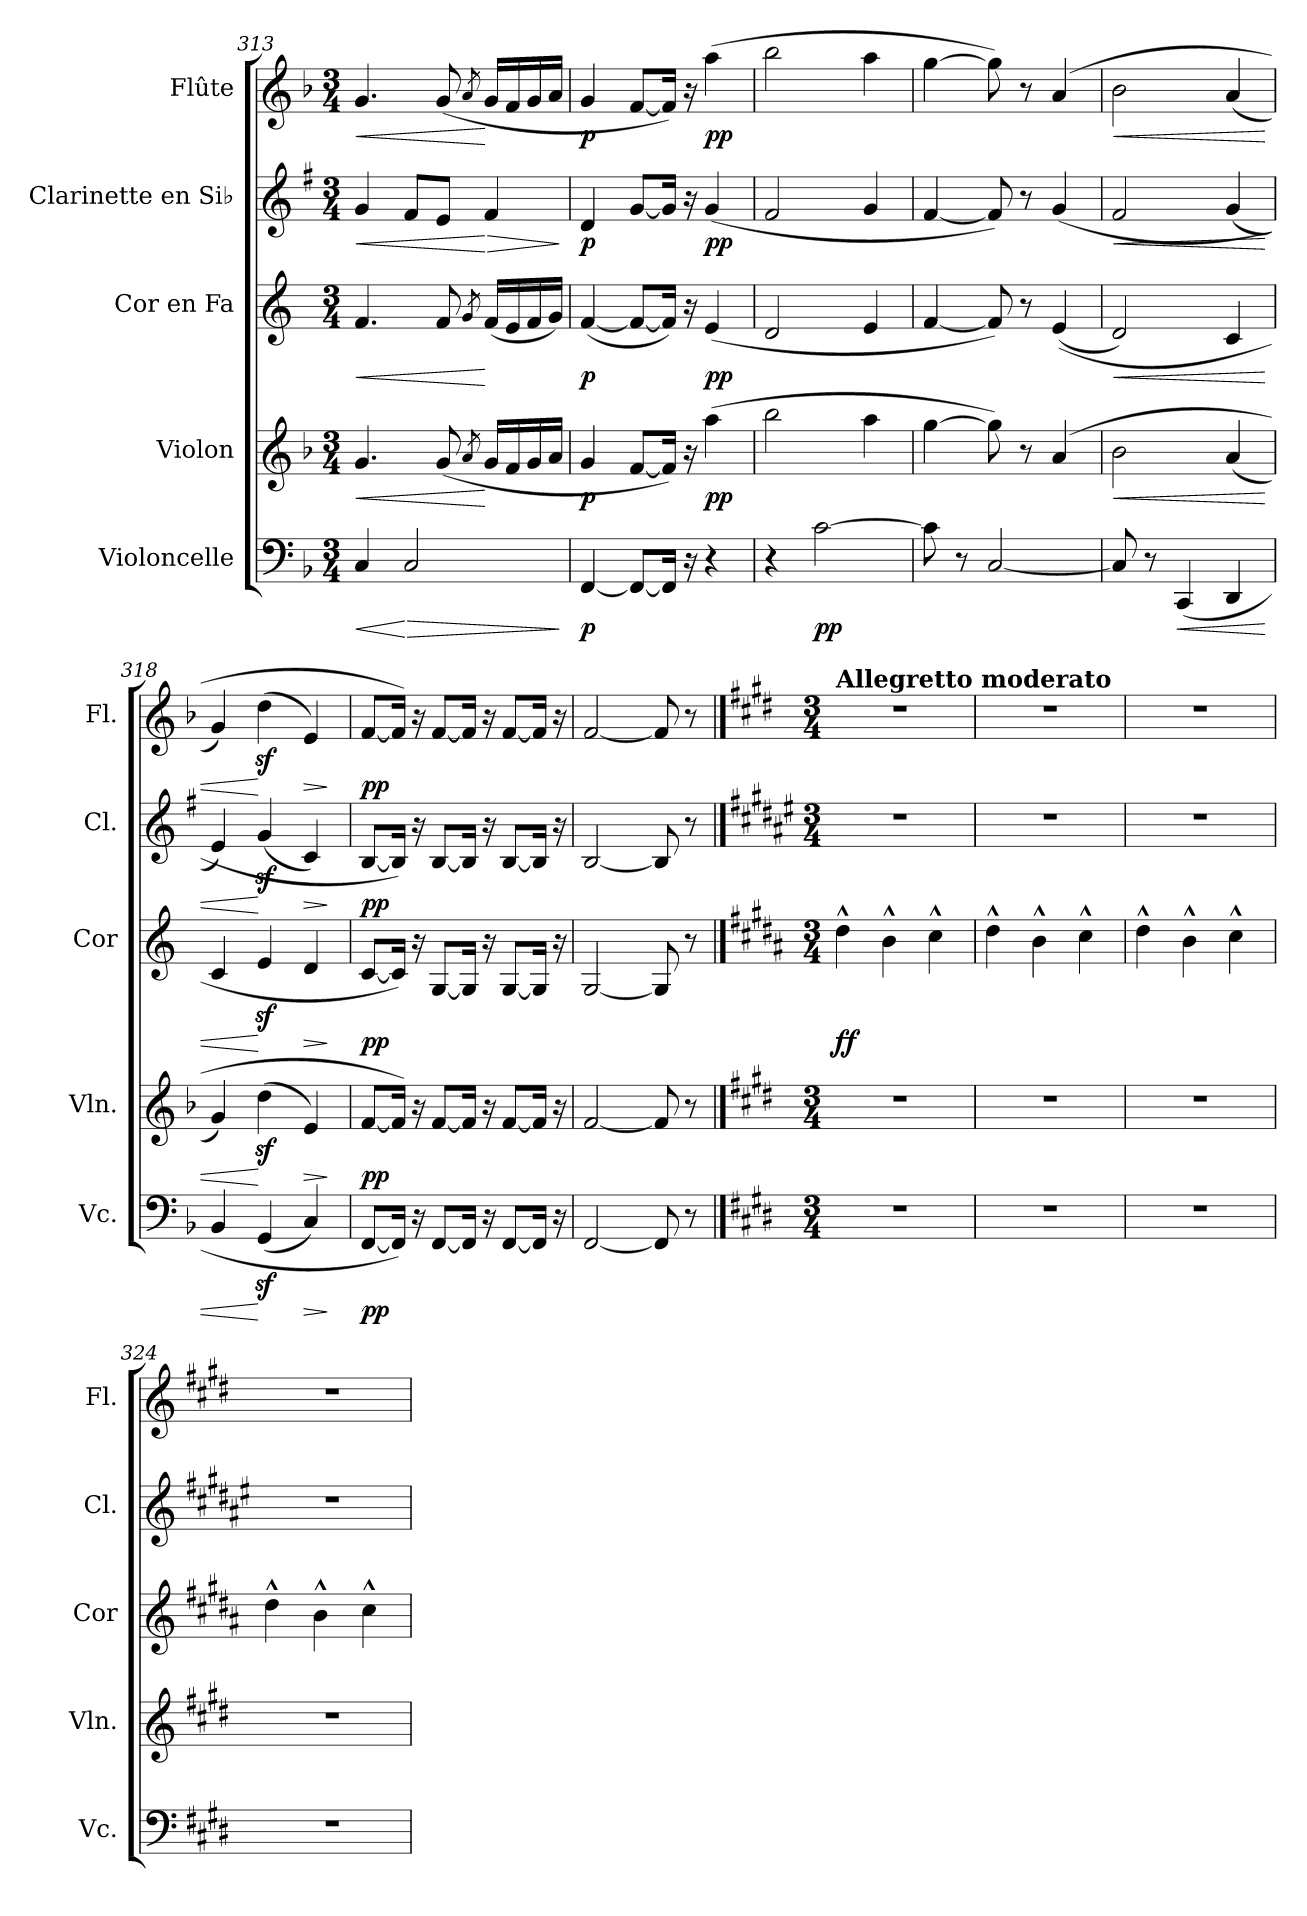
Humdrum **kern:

**kern	**dynam	**kern	**dynam	**kern	**dynam	**kern	**dynam	**kern	**dynam
*part5	*part5	*part4	*part4	*part3	*part3	*part2	*part2	*part1	*part1
*staff5	*staff5	*staff4	*staff4	*staff3	*staff3	*staff2	*staff2	*staff1	*staff1
*I"Violoncelle	*	*I"Violon	*	*I"Cor en Fa	*	*I"Clarinette en Si♭	*	*I"Flûte	*
*I'Vc.	*	*I'Vln.	*	*I'Cor	*	*I'Cl.	*	*I'Fl.	*
*clefF4	*	*clefG2	*	*clefG2	*	*clefG2	*	*clefG2	*
*	*	*	*	*ITrd4c7	*	*ITrd1c2	*	*	*
*k[b-]	*	*k[b-]	*	*k[b-]	*	*k[b-]	*	*k[b-]	*
*M3/4	*	*M3/4	*	*M3/4	*	*M3/4	*	*M3/4	*
=313	=313	=313	=313	=313	=313	=313	=313	=313	=313
!	!LO:HP:b	!	!LO:HP:b	!	!LO:HP:b	!	!LO:HP:b	!	!LO:HP:b
4C/	<	4.g/	<	4.B-/	<	4f/	<	4.g/	<
!	!LO:HP:n=1:b	!	!	!	!	!	!	!	!
2C/	[ >	.	.	.	.	8e/L	.	.	.
.	.	(<8g/	.	8B-/	.	8d/J	.	(<8g/	.
.	.	8qa/	.	8qc/	.	.	.	8qa/	.
!	!	!	!	!	!	!	!LO:HP:n=1:b	!	!
.	.	16g/LL	[	(<16B-/LL	[	4e/	[ >	16g/LL	[
.	.	16f/	.	16A/	.	.	.	16f/	.
.	.	16g/	.	16B-/	.	.	.	16g/	.
.	.	16a/JJ	.	16c/JJ)	.	.	.	16a/JJ	.
.	]	.	.	.	.	.	]	.	.
=314	=314	=314	=314	=314	=314	=314	=314	=314	=314
!	!LO:DY:b	!	!LO:DY:b	!	!LO:DY:b	!	!LO:DY:b	!	!LO:DY:b
[4FF/	p	4g/	p	(<[4B-/	p	4c/	p	4g/	p
8FF/L_	.	[8f/L	.	8B-/L_	.	[8f/L	.	[8f/L	.
16FF/Jk]	.	16f/Jk])	.	16B-/Jk])	.	16f/Jk]	.	16f/Jk])	.
16r	.	16r	.	16r	.	16r	.	16r	.
!	!	!	!LO:DY:b	!	!LO:DY:b	!	!LO:DY:b	!	!LO:DY:b
4r	.	(>4aa\	pp	(>4A/	pp	(>4f/	pp	(>4aa\	pp
=315	=315	=315	=315	=315	=315	=315	=315	=315	=315
4r	.	2bb-\	.	2G/	.	2e/	.	2bb-\	.
!	!LO:DY:b	!	!	!	!	!	!	!	!
[2c\	pp	.	.	.	.	.	.	.	.
.	.	4aa\	.	4A/	.	4f/	.	4aa\	.
=316	=316	=316	=316	=316	=316	=316	=316	=316	=316
8c\]	.	[4gg\	.	[4B-/	.	[4e/	.	[4gg\	.
8r	.	.	.	.	.	.	.	.	.
[2C/	.	8gg\])	.	8B-/])	.	8e/])	.	8gg\])	.
.	.	8r	.	8r	.	8r	.	8r	.
.	.	(>4a/	.	(<(>4A/	.	(>4f/	.	(>4a/	.
=317	=317	=317	=317	=317	=317	=317	=317	=317	=317
!	!	!	!LO:HP:b	!	!LO:HP:b	!	!LO:HP:b	!	!LO:HP:b
8C/]	.	2b-\	<	2G/)	<	2e/	<	2b-\	<
8r	.	.	.	.	.	.	.	.	.
!	!LO:HP:b	!	!	!	!	!	!	!	!
(>4CC/	<	.	.	.	.	.	.	.	.
4DD/	.	(<4a/	.	4F/	.	(<4f/	.	(<4a/	.
!!LO:PB:g=z
=318	=318	=318	=318	=318	=318	=318	=318	=318	=318
4BB-/	.	4g/)	.	4F/	.	4d/)	.	4g/)	.
(<4GGz</	[	(>4ddz<\	[	4Az</	[	(<4fz</	[	(>4ddz<\	[
!	!LO:HP:b	!	!LO:HP:b	!	!LO:HP:b	!	!LO:HP:b	!	!LO:HP:b
4C/)	>	4e/)	>	4G/	>	4B-/)	>	4e/)	>
.	]	.	]	.	]	.	]	.	]
=319	=319	=319	=319	=319	=319	=319	=319	=319	=319
!	!LO:DY:b	!	!LO:DY:b	!	!LO:DY:b	!	!LO:DY:b	!	!LO:DY:b
[8FF/L	pp	[8f/L	pp	[8F/L	pp	[8A/L	pp	[8f/L	pp
16FF/Jk])	.	16f/Jk])	.	16F/Jk])	.	16A/Jk])	.	16f/Jk])	.
16r	.	16r	.	16r	.	16r	.	16r	.
[8FF/L	.	[8f/L	.	[8C/L	.	[8A/L	.	[8f/L	.
16FF/Jk]	.	16f/Jk]	.	16C/Jk]	.	16A/Jk]	.	16f/Jk]	.
16r	.	16r	.	16r	.	16r	.	16r	.
[8FF/L	.	[8f/L	.	[8C/L	.	[8A/L	.	[8f/L	.
16FF/Jk]	.	16f/Jk]	.	16C/Jk]	.	16A/Jk]	.	16f/Jk]	.
16r	.	16r	.	16r	.	16r	.	16r	.
=320	=320	=320	=320	=320	=320	=320	=320	=320	=320
[2FF/	.	[2f/	.	[2C/	.	[2A/	.	[2f/	.
8FF/]	.	8f/]	.	8C/]	.	8A/]	.	8f/]	.
8r	.	8r	.	8r	.	8r	.	8r	.
!!LO:PB:g=z
==321	==321	==321	==321	==321	==321	==321	==321	==321	==321
*k[f#c#g#d#]	*	*k[f#c#g#d#]	*	*k[f#c#g#d#]	*	*k[f#c#g#d#]	*	*k[f#c#g#d#]	*
*M3/4	*	*M3/4	*	*M3/4	*	*M3/4	*	*M3/4	*
*	*	*	*	*	*	*	*	*MM104	*
!	!	!	!	!	!	!	!	!LO:TX:a:B:t=Allegretto moderato	!
!	!	!	!	!	!LO:DY:b	!	!	!	!
2.r	.	2.r	.	4g#^^\	ff	2.r	.	2.r	.
.	.	.	.	4e^^\	.	.	.	.	.
.	.	.	.	4f#^^\	.	.	.	.	.
=322	=322	=322	=322	=322	=322	=322	=322	=322	=322
2.r	.	2.r	.	4g#^^\	.	2.r	.	2.r	.
.	.	.	.	4e^^\	.	.	.	.	.
.	.	.	.	4f#^^\	.	.	.	.	.
=323	=323	=323	=323	=323	=323	=323	=323	=323	=323
2.r	.	2.r	.	4g#^^\	.	2.r	.	2.r	.
.	.	.	.	4e^^\	.	.	.	.	.
.	.	.	.	4f#^^\	.	.	.	.	.
=324	=324	=324	=324	=324	=324	=324	=324	=324	=324
2.r	.	2.r	.	4g#^^\	.	2.r	.	2.r	.
.	.	.	.	4e^^\	.	.	.	.	.
.	.	.	.	4f#^^\	.	.	.	.	.
=	=	=	=	=	=	=	=	=	=
*-	*-	*-	*-	*-	*-	*-	*-	*-	*-
